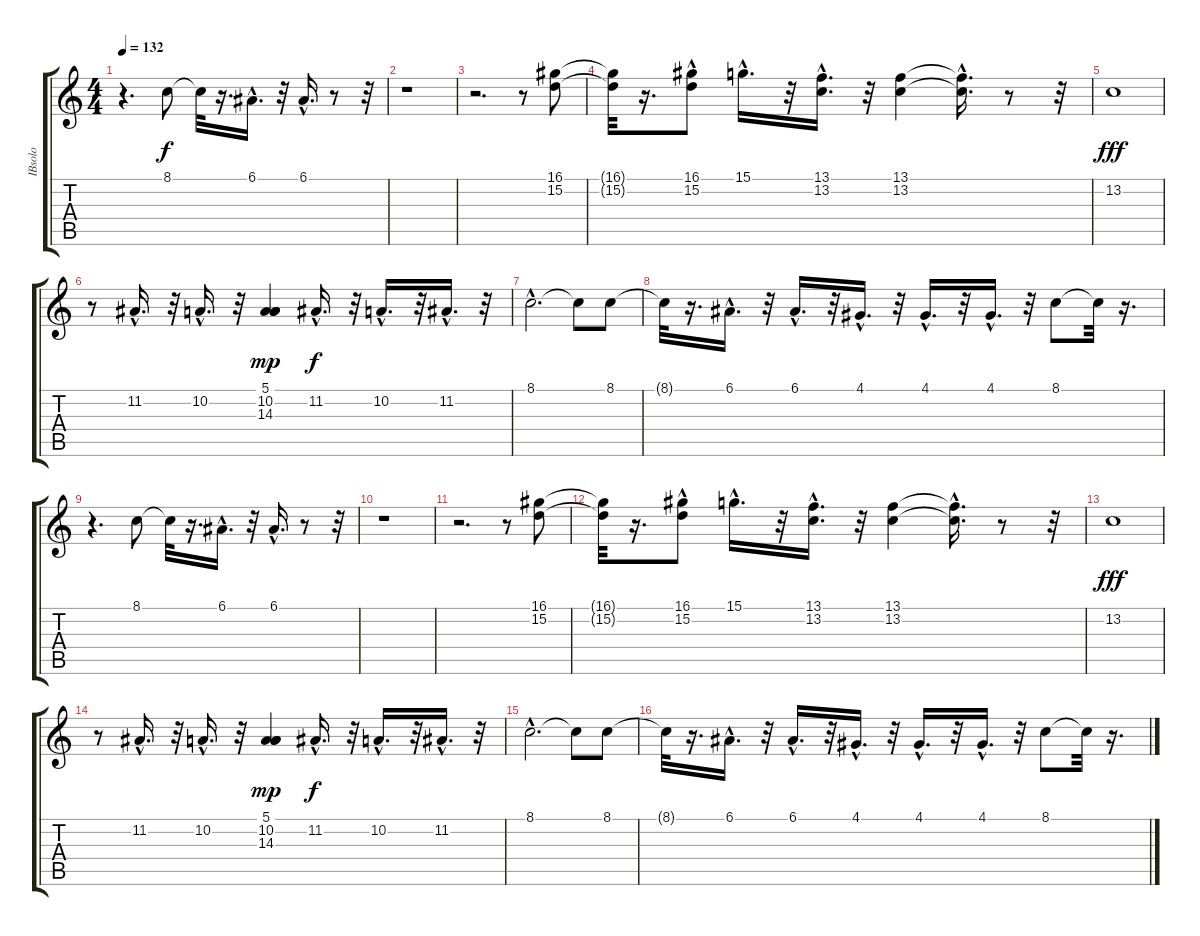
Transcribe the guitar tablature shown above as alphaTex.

\track ("IBsolo" "IBsolo") {instrument fx5brightness}
\staff {score tabs}
\tuning (E4 B3 G3 D3 A2 E2) {hide}
\ts (4 4)
\tempo 132
\clef g2
\ks c
r.4{d dy f} 8.1.8 8.1{t}.32 r.16{d} 6.1{hac}.16{d} r.32 6.1{hac}.16{d} r.8 r.32 |
r.1 |
r.2{d} r.8 (16.1 15.2).8 |
(16.1{t} 15.2{t}).32 r.16{d} (16.1{hac} 15.2).8 15.1{hac}.16{d} r.32 (13.1{hac} 13.2{hac}).16{d} r.32 (13.1 13.2).4 (13.1{hac t} 13.2{hac t}).16{d} r.8 r.32 |
13.2.1{dy fff} |
r.8 11.2{hac}.16{d} r.32 10.2{hac}.16{d} r.32 (5.1 10.2 14.3).4{dy mp} 11.2{hac}.16{d dy f} r.32 10.2{hac}.16{d} r.32 11.2{hac}.16{d} r.32 |
8.1{hac}.2{d} 8.1{t}.8 8.1.8 |
8.1{t}.32 r.16{d} 6.1{hac}.16{d} r.32 6.1{hac}.16{d} r.32 4.1{hac}.16{d} r.32 4.1{hac}.16{d} r.32 4.1{hac}.16{d} r.32 8.1.8 8.1{t}.32 r.16{d} |
r.4{d} 8.1.8 8.1{t}.32 r.16{d} 6.1{hac}.16{d} r.32 6.1{hac}.16{d} r.8 r.32 |
r.1 |
r.2{d} r.8 (16.1 15.2).8 |
(16.1{t} 15.2{t}).32 r.16{d} (16.1{hac} 15.2).8 15.1{hac}.16{d} r.32 (13.1{hac} 13.2{hac}).16{d} r.32 (13.1 13.2).4 (13.1{hac t} 13.2{hac t}).16{d} r.8 r.32 |
13.2.1{dy fff} |
r.8 11.2{hac}.16{d} r.32 10.2{hac}.16{d} r.32 (5.1 10.2 14.3).4{dy mp} 11.2{hac}.16{d dy f} r.32 10.2{hac}.16{d} r.32 11.2{hac}.16{d} r.32 |
8.1{hac}.2{d} 8.1{t}.8 8.1.8 |
8.1{t}.32 r.16{d} 6.1{hac}.16{d} r.32 6.1{hac}.16{d} r.32 4.1{hac}.16{d} r.32 4.1{hac}.16{d} r.32 4.1{hac}.16{d} r.32 8.1.8 8.1{t}.32 r.16{d}
